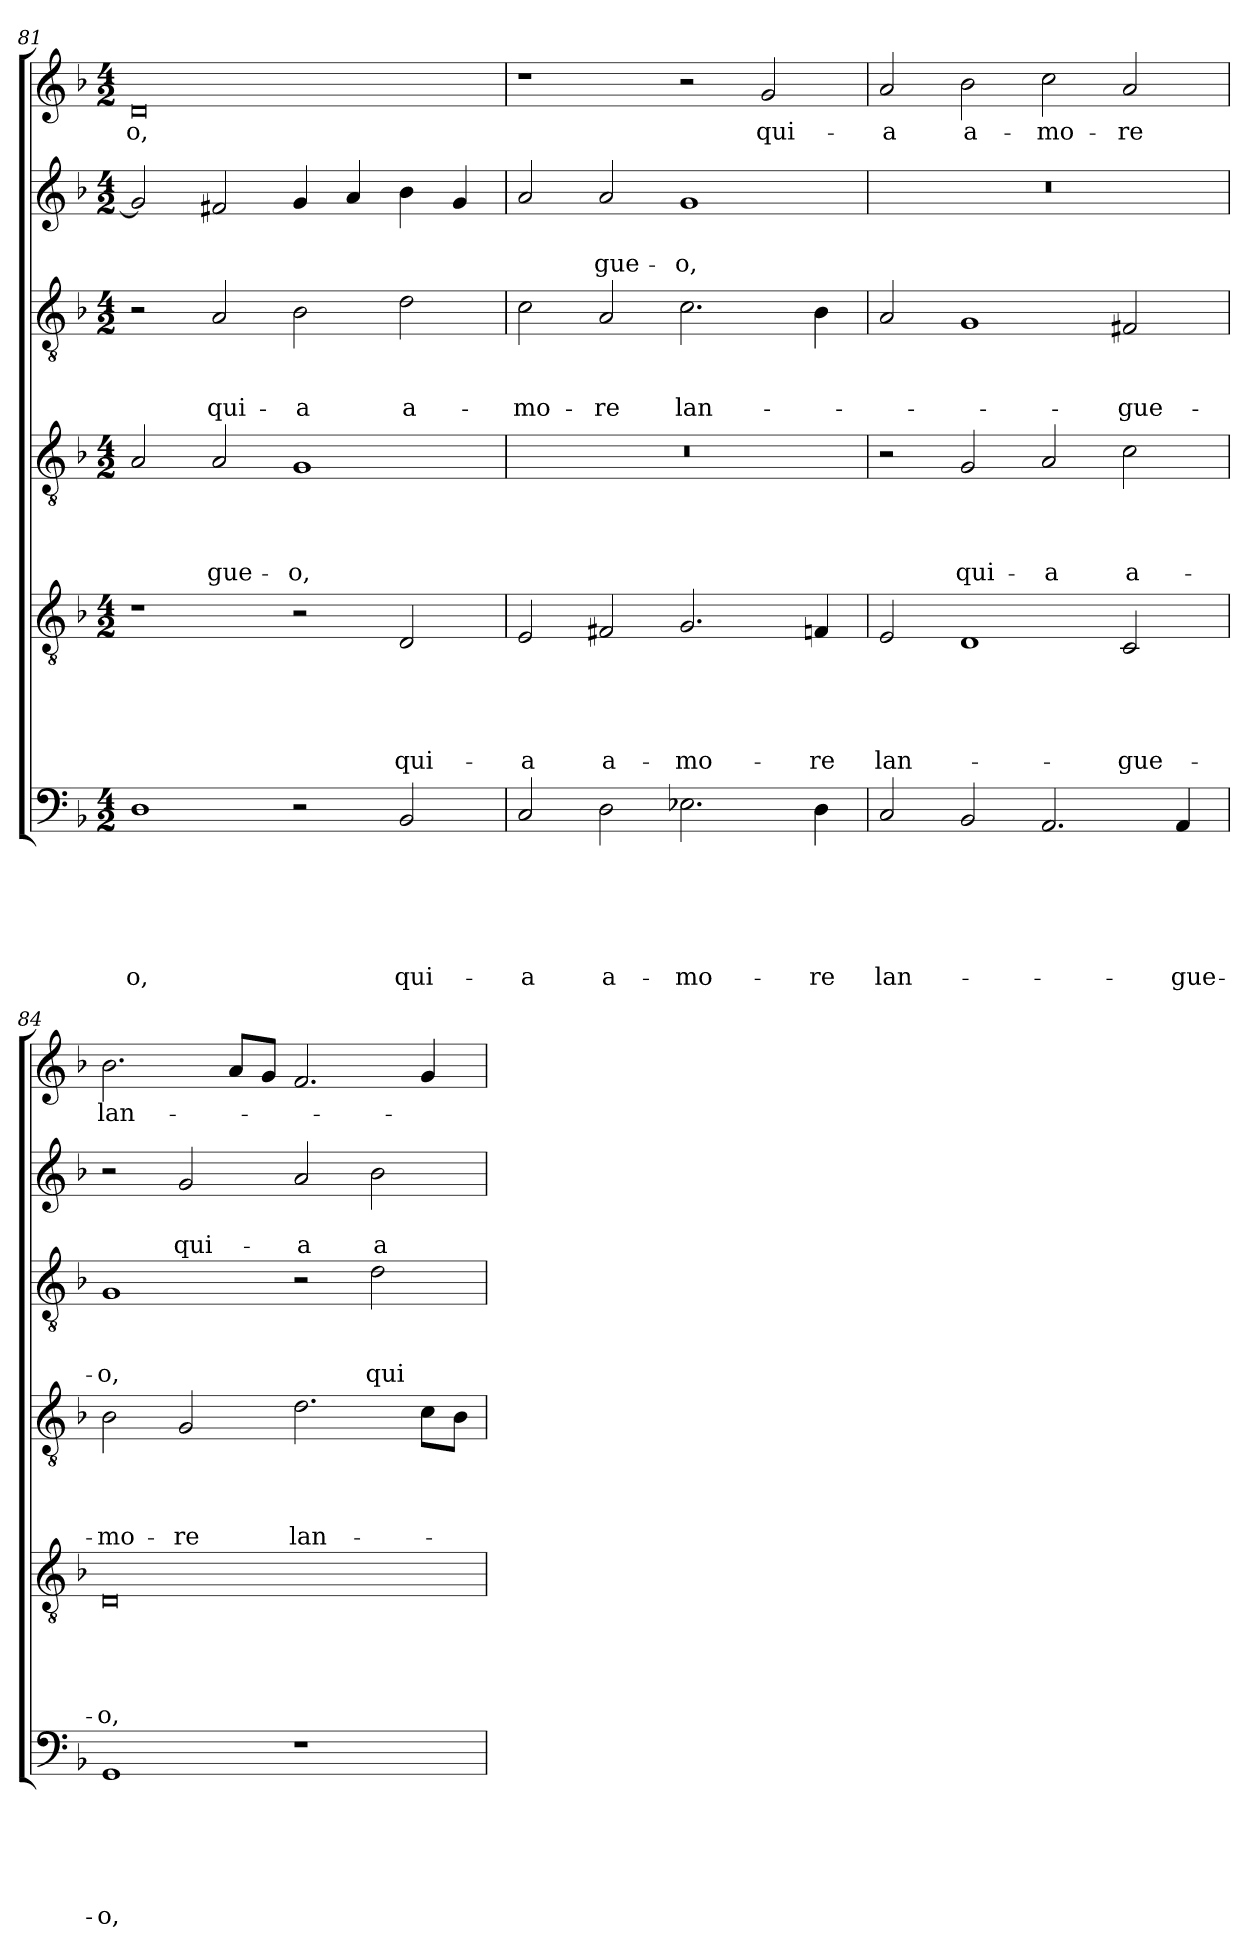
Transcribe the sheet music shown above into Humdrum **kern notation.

**kern	**text	**text	**text	**text	**text	**text	**kern	**text	**text	**text	**text	**text	**kern	**text	**text	**text	**text	**kern	**text	**text	**text	**kern	**text	**text	**kern	**text
*part6	*part6	*part6	*part6	*part6	*part6	*part6	*part5	*part5	*part5	*part5	*part5	*part5	*part4	*part4	*part4	*part4	*part4	*part3	*part3	*part3	*part3	*part2	*part2	*part2	*part1	*part1
*staff6	*staff6	*staff6	*staff6	*staff6	*staff6	*staff6	*staff5	*staff5	*staff5	*staff5	*staff5	*staff5	*staff4	*staff4	*staff4	*staff4	*staff4	*staff3	*staff3	*staff3	*staff3	*staff2	*staff2	*staff2	*staff1	*staff1
*clefF4	*	*	*	*	*	*	*clefGv2	*	*	*	*	*	*clefGv2	*	*	*	*	*clefGv2	*	*	*	*clefG2	*	*	*clefG2	*
*k[b-]	*	*	*	*	*	*	*k[b-]	*	*	*	*	*	*k[b-]	*	*	*	*	*k[b-]	*	*	*	*k[b-]	*	*	*k[b-]	*
*F:	*	*	*	*	*	*	*F:	*	*	*	*	*	*F:	*	*	*	*	*F:	*	*	*	*F:	*	*	*F:	*
*M4/2	*	*	*	*	*	*	*M4/2	*	*	*	*	*	*M4/2	*	*	*	*	*M4/2	*	*	*	*M4/2	*	*	*M4/2	*
=81	=81	=81	=81	=81	=81	=81	=81	=81	=81	=81	=81	=81	=81	=81	=81	=81	=81	=81	=81	=81	=81	=81	=81	=81	=81	=81
!	!	!	!	!	!	!LO:LY:b	!	!	!	!	!	!	!	!	!	!	!	!	!	!	!	!	!	!	!	!LO:LY:b
1D	.	.	.	.	.	-o,	1r	.	.	.	.	.	2A/	.	.	.	.	2r	.	.	.	2g/]	.	.	0d	-o,
!	!	!	!	!	!	!	!	!	!	!	!	!	!	!	!	!	!LO:LY:b	!	!	!	!LO:LY:b	!	!	!	!	!
.	.	.	.	.	.	.	.	.	.	.	.	.	2A/	.	.	.	-gue-	2A/	.	.	qui-	2f#X/	.	.	.	.
!	!	!	!	!	!	!	!	!	!	!	!	!	!	!	!	!	!LO:LY:b	!	!	!	!LO:LY:b	!	!	!	!	!
2r	.	.	.	.	.	.	2r	.	.	.	.	.	1G	.	.	.	-o,	2B-\	.	.	-a	4g/	.	.	.	.
.	.	.	.	.	.	.	.	.	.	.	.	.	.	.	.	.	.	.	.	.	.	4a/	.	.	.	.
!	!	!	!	!	!	!LO:LY:b	!	!	!	!	!	!LO:LY:b	!	!	!	!	!	!	!	!	!LO:LY:b	!	!	!	!	!
2BB-/	.	.	.	.	.	qui-	2D/	.	.	.	.	qui-	.	.	.	.	.	2d\	.	.	a-	4b-\	.	.	.	.
.	.	.	.	.	.	.	.	.	.	.	.	.	.	.	.	.	.	.	.	.	.	4g/	.	.	.	.
=82	=82	=82	=82	=82	=82	=82	=82	=82	=82	=82	=82	=82	=82	=82	=82	=82	=82	=82	=82	=82	=82	=82	=82	=82	=82	=82
!	!	!	!	!	!	!LO:LY:b	!	!	!	!	!	!LO:LY:b	!	!	!	!	!	!	!	!	!LO:LY:b	!	!	!	!	!
2C/	.	.	.	.	.	-a	2E/	.	.	.	.	-a	0r	.	.	.	.	2c\	.	.	-mo-	2a/	.	.	1r	.
!	!	!	!	!	!	!LO:LY:b	!	!	!	!	!	!LO:LY:b	!	!	!	!	!	!	!	!	!LO:LY:b	!	!	!LO:LY:b	!	!
2D\	.	.	.	.	.	a-	2F#X/	.	.	.	.	a-	.	.	.	.	.	2A/	.	.	-re	2a/	.	-gue-	.	.
!	!	!	!	!	!	!LO:LY:b	!	!	!	!	!	!LO:LY:b	!	!	!	!	!	!	!	!	!LO:LY:b	!	!	!LO:LY:b	!	!
2.E-X\	.	.	.	.	.	-mo-	2.G/	.	.	.	.	-mo-	.	.	.	.	.	2.c\	.	.	lan-	1g	.	-o,	2r	.
!	!	!	!	!	!	!	!	!	!	!	!	!	!	!	!	!	!	!	!	!	!	!	!	!	!	!LO:LY:b
.	.	.	.	.	.	.	.	.	.	.	.	.	.	.	.	.	.	.	.	.	.	.	.	.	2g/	qui-
!	!	!	!	!	!	!LO:LY:b	!	!	!	!	!	!LO:LY:b	!	!	!	!	!	!	!	!	!	!	!	!	!	!
4D\	.	.	.	.	.	-re	4Fn/	.	.	.	.	-re	.	.	.	.	.	4B-\	.	.	.	.	.	.	.	.
=83	=83	=83	=83	=83	=83	=83	=83	=83	=83	=83	=83	=83	=83	=83	=83	=83	=83	=83	=83	=83	=83	=83	=83	=83	=83	=83
!	!	!	!	!	!	!LO:LY:b	!	!	!	!	!	!LO:LY:b	!	!	!	!	!	!	!	!	!	!	!	!	!	!LO:LY:b
2C/	.	.	.	.	.	lan-	2E/	.	.	.	.	lan-	2r	.	.	.	.	2A/	.	.	.	0r	.	.	2a/	-a
!	!	!	!	!	!	!	!	!	!	!	!	!	!	!	!	!	!LO:LY:b	!	!	!	!	!	!	!	!	!LO:LY:b
2BB-/	.	.	.	.	.	.	1D	.	.	.	.	.	2G/	.	.	.	qui-	1G	.	.	.	.	.	.	2b-\	a-
!	!	!	!	!	!	!	!	!	!	!	!	!	!	!	!	!	!LO:LY:b	!	!	!	!	!	!	!	!	!LO:LY:b
2.AA/	.	.	.	.	.	.	.	.	.	.	.	.	2A/	.	.	.	-a	.	.	.	.	.	.	.	2cc\	-mo-
!	!	!	!	!	!	!	!	!	!	!	!	!LO:LY:b	!	!	!	!	!LO:LY:b	!	!	!	!LO:LY:b	!	!	!	!	!LO:LY:b
.	.	.	.	.	.	.	2C/	.	.	.	.	-gue-	2c\	.	.	.	a-	2F#X/	.	.	-gue-	.	.	.	2a/	-re
!	!	!	!	!	!	!LO:LY:b	!	!	!	!	!	!	!	!	!	!	!	!	!	!	!	!	!	!	!	!
4AA/	.	.	.	.	.	-gue-	.	.	.	.	.	.	.	.	.	.	.	.	.	.	.	.	.	.	.	.
=84	=84	=84	=84	=84	=84	=84	=84	=84	=84	=84	=84	=84	=84	=84	=84	=84	=84	=84	=84	=84	=84	=84	=84	=84	=84	=84
!	!	!	!	!	!	!LO:LY:b	!	!	!	!	!	!LO:LY:b	!	!	!	!	!LO:LY:b	!	!	!	!LO:LY:b	!	!	!	!	!LO:LY:b
1GG	.	.	.	.	.	-o,	0D	.	.	.	.	-o,	2B-\	.	.	.	-mo-	1G	.	.	-o,	2r	.	.	2.b-\	lan-
!	!	!	!	!	!	!	!	!	!	!	!	!	!	!	!	!	!LO:LY:b	!	!	!	!	!	!	!LO:LY:b	!	!
.	.	.	.	.	.	.	.	.	.	.	.	.	2G/	.	.	.	-re	.	.	.	.	2g/	.	qui-	.	.
.	.	.	.	.	.	.	.	.	.	.	.	.	.	.	.	.	.	.	.	.	.	.	.	.	8a/L	.
.	.	.	.	.	.	.	.	.	.	.	.	.	.	.	.	.	.	.	.	.	.	.	.	.	8g/J	.
!	!	!	!	!	!	!	!	!	!	!	!	!	!	!	!	!	!LO:LY:b	!	!	!	!	!	!	!LO:LY:b	!	!
1r	.	.	.	.	.	.	.	.	.	.	.	.	2.d\	.	.	.	lan-	2r	.	.	.	2a/	.	-a	2.f/	.
!	!	!	!	!	!	!	!	!	!	!	!	!	!	!	!	!	!	!	!	!	!LO:LY:b	!	!	!LO:LY:b	!	!
.	.	.	.	.	.	.	.	.	.	.	.	.	.	.	.	.	.	2d\	.	.	qui-	2b-\	.	a-	.	.
.	.	.	.	.	.	.	.	.	.	.	.	.	8c\L	.	.	.	.	.	.	.	.	.	.	.	4g/	.
.	.	.	.	.	.	.	.	.	.	.	.	.	8B-\J	.	.	.	.	.	.	.	.	.	.	.	.	.
=	=	=	=	=	=	=	=	=	=	=	=	=	=	=	=	=	=	=	=	=	=	=	=	=	=	=
*-	*-	*-	*-	*-	*-	*-	*-	*-	*-	*-	*-	*-	*-	*-	*-	*-	*-	*-	*-	*-	*-	*-	*-	*-	*-	*-
